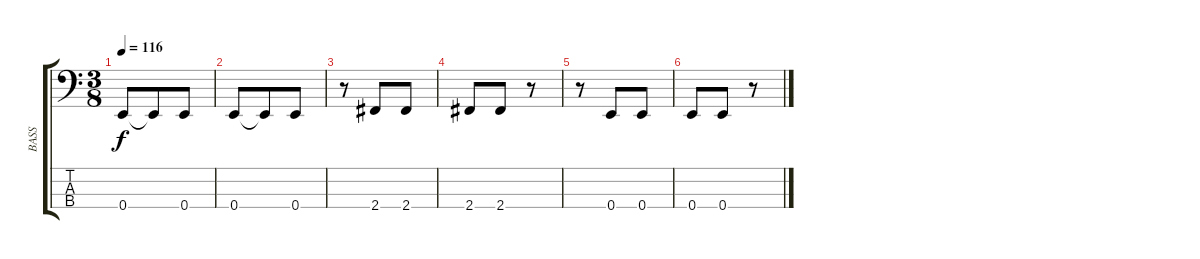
\track ("BASS" "BASS") {instrument acousticguitarnylon}
\staff {score tabs}
\tuning (G2 D2 A1 E1) {hide}
\ts (3 8)
\tempo 116
\clef f4
\ks c
0.4.8{dy f} 0.4{t}.8 0.4.8 |
0.4.8 0.4{t}.8 0.4.8 |
r.8 2.4.8 2.4.8 |
2.4.8 2.4.8 r.8 |
r.8 0.4.8 0.4.8 |
0.4.8 0.4.8 r.8
